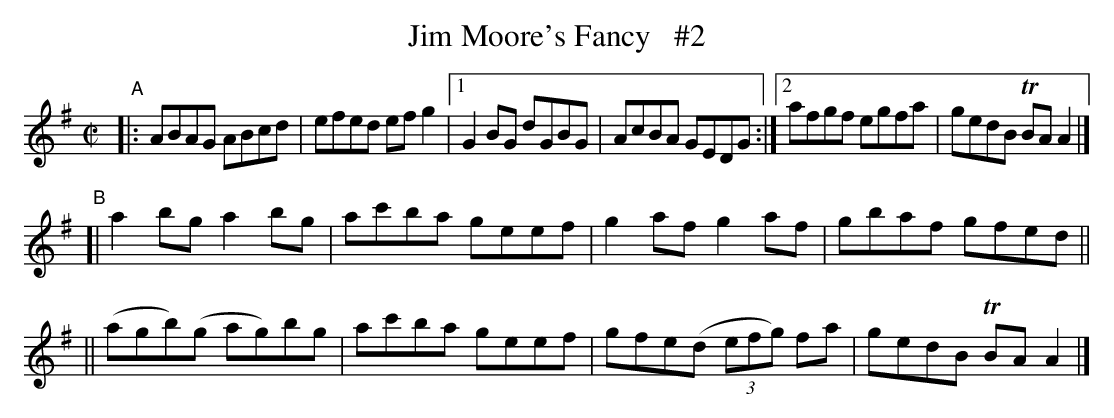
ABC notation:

X:1
T: Jim Moore's Fancy   #2
M: C|
L: 1/8
K: Ador
"^A"\
|: ABAG ABcd | efed efg2 |[1 G2BG dGBG | AcBA GEDG :|[2 afgf egfa | gedB TBAA2 |]
"^B"\
[| a2bg a2bg | ac'ba geef | g2af g2af | gbaf gfed ||
|| (agb)(g ag)bg | ac'ba geef | gfe(d (3efg) fa | gedB TBAA2 |]
